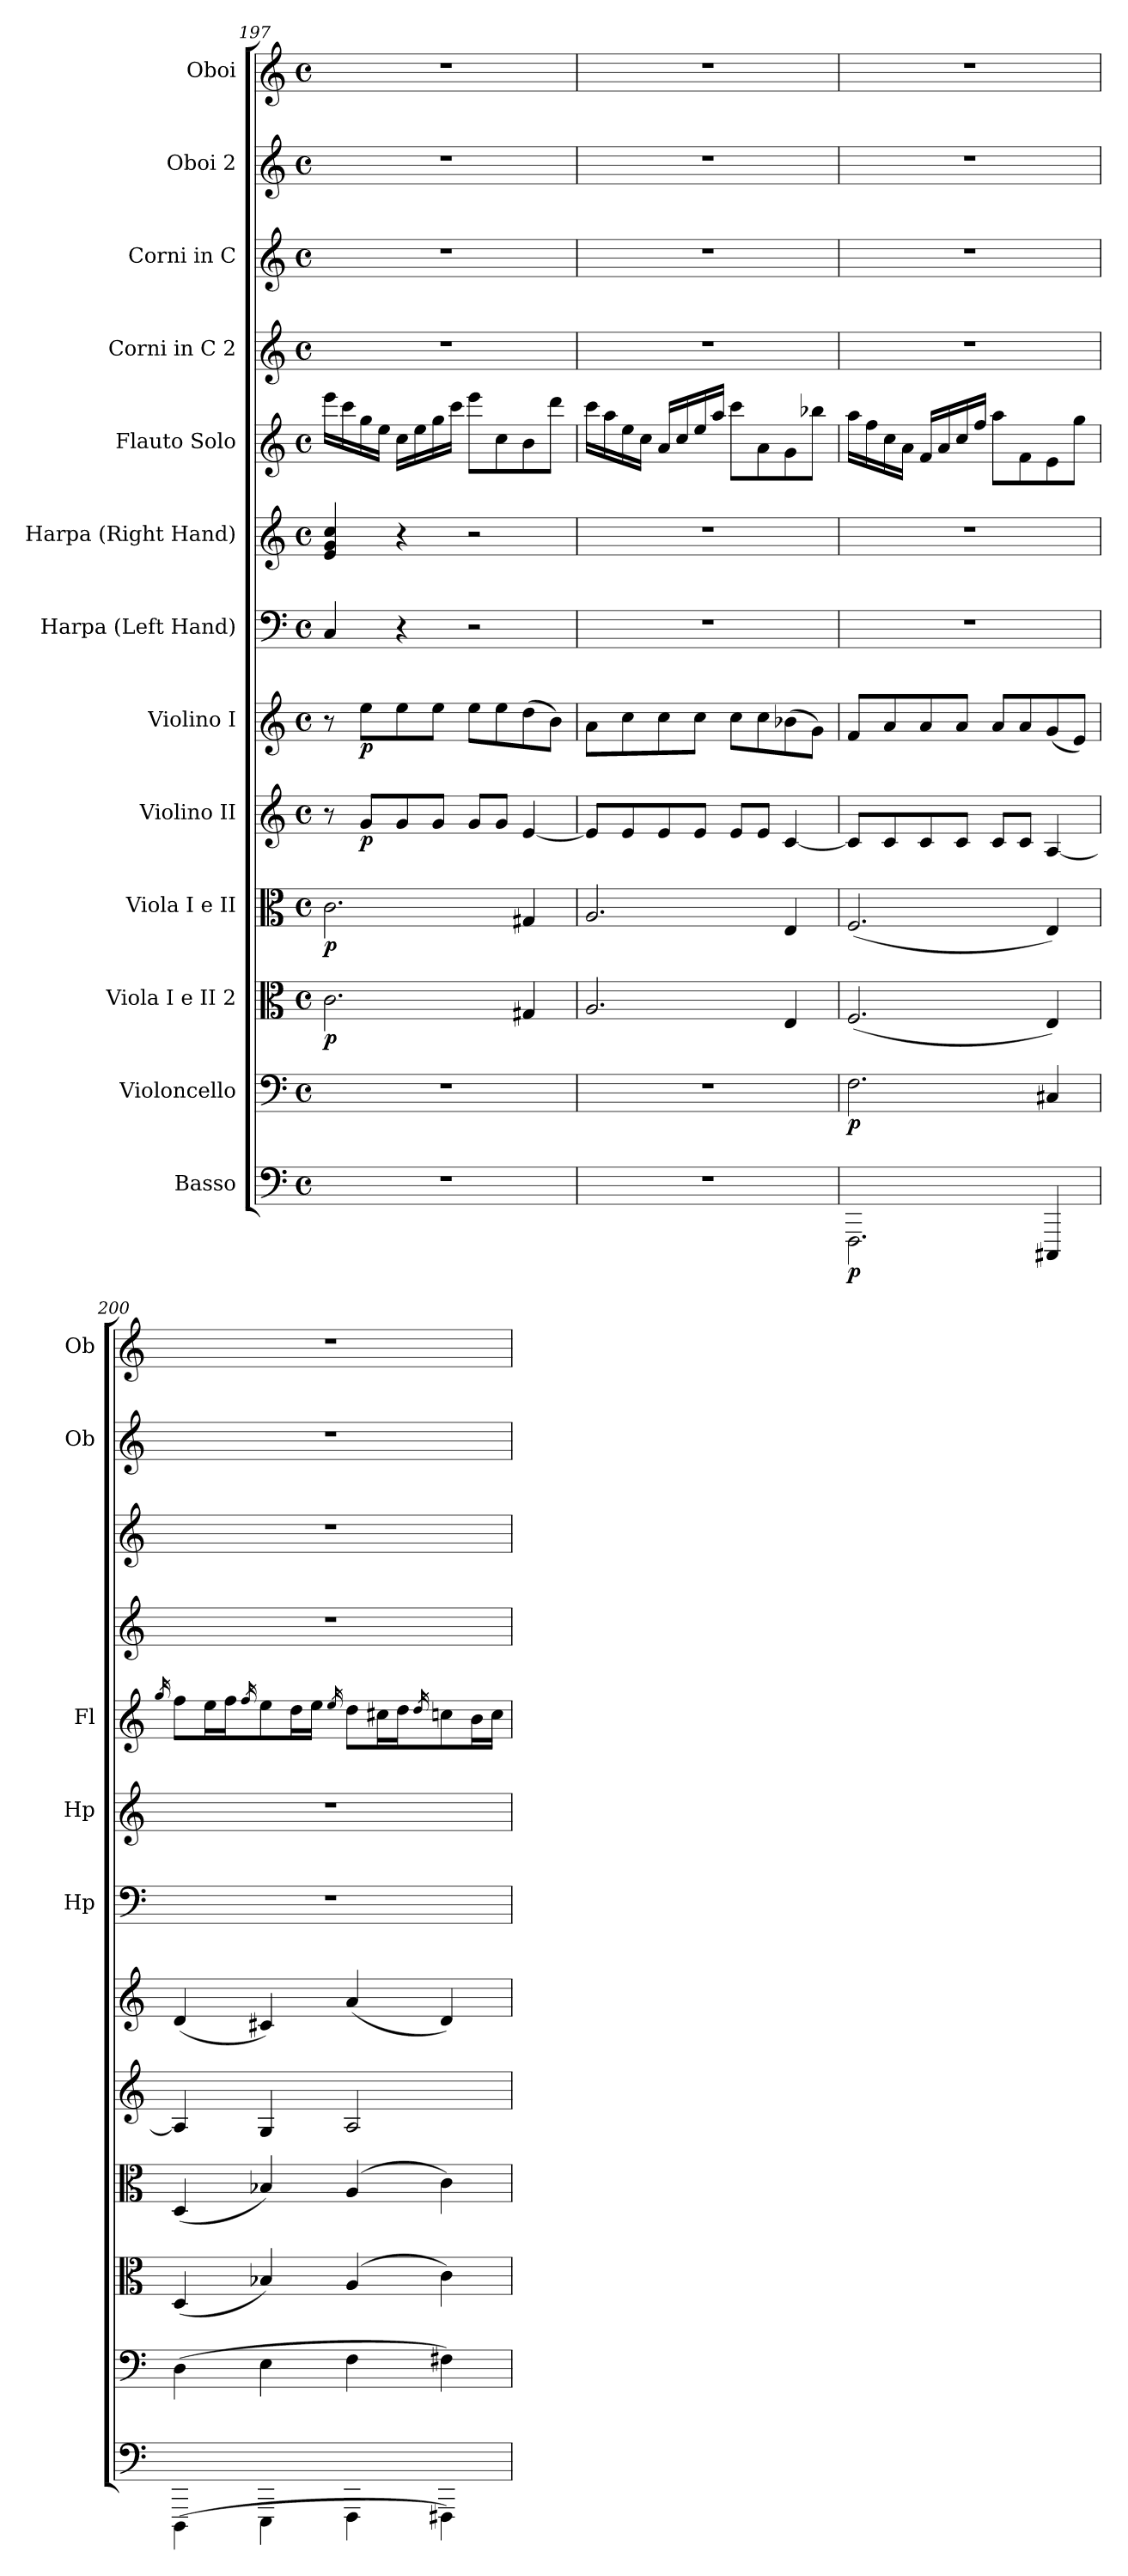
**kern	**dynam	**kern	**dynam	**kern	**dynam	**kern	**dynam	**kern	**dynam	**kern	**dynam	**kern	**kern	**kern	**kern	**kern	**kern	**kern
*part13	*part13	*part12	*part12	*part11	*part11	*part10	*part10	*part9	*part9	*part8	*part8	*part7	*part6	*part5	*part4	*part3	*part2	*part1
*staff13	*staff13	*staff12	*staff12	*staff11	*staff11	*staff10	*staff10	*staff9	*staff9	*staff8	*staff8	*staff7	*staff6	*staff5	*staff4	*staff3	*staff2	*staff1
*I"Basso	*	*I"Violoncello	*	*I"Viola I e II 2	*	*I"Viola I e II	*	*I"Violino II	*	*I"Violino I	*	*I"Harpa (Left Hand)	*I"Harpa (Right Hand)	*I"Flauto Solo	*I"Corni in C 2	*I"Corni in C	*I"Oboi 2	*I"Oboi
*	*	*	*	*	*	*	*	*	*	*	*	*I'Hp	*I'Hp	*I'Fl	*	*	*I'Ob	*I'Ob
*clefF4	*	*clefF4	*	*clefC3	*	*clefC3	*	*clefG2	*	*clefG2	*	*clefF4	*clefG2	*clefG2	*clefG2	*clefG2	*clefG2	*clefG2
*ITrd0c12	*	*	*	*	*	*	*	*	*	*	*	*	*	*	*ITrd0c12	*ITrd0c12	*	*
*k[]	*	*k[]	*	*k[]	*	*k[]	*	*k[]	*	*k[]	*	*k[]	*k[]	*k[]	*k[]	*k[]	*k[]	*k[]
*C:	*	*C:	*	*C:	*	*C:	*	*C:	*	*C:	*	*C:	*C:	*C:	*C:	*C:	*C:	*C:
*M4/4	*	*M4/4	*	*M4/4	*	*M4/4	*	*M4/4	*	*M4/4	*	*M4/4	*M4/4	*M4/4	*M4/4	*M4/4	*M4/4	*M4/4
*met(c)	*	*met(c)	*	*met(c)	*	*met(c)	*	*met(c)	*	*met(c)	*	*met(c)	*met(c)	*met(c)	*met(c)	*met(c)	*met(c)	*met(c)
=197	=197	=197	=197	=197	=197	=197	=197	=197	=197	=197	=197	=197	=197	=197	=197	=197	=197	=197
!	!	!	!	!	!LO:DY:b	!	!LO:DY:b	!	!	!	!	!	!	!	!	!	!	!
1r	.	1r	.	2.c\	p	2.c\	p	8r	.	8r	.	4C/	4e/ 4g/ 4cc/	16eee\LL	1r	1r	1r	1r
.	.	.	.	.	.	.	.	.	.	.	.	.	.	16ccc\	.	.	.	.
!	!	!	!	!	!	!	!	!	!LO:DY:b	!	!LO:DY:b	!	!	!	!	!	!	!
.	.	.	.	.	.	.	.	8g/L	p	8ee\L	p	.	.	16gg\	.	.	.	.
.	.	.	.	.	.	.	.	.	.	.	.	.	.	16ee\JJ	.	.	.	.
.	.	.	.	.	.	.	.	8g/	.	8ee\	.	4r	4r	16cc\LL	.	.	.	.
.	.	.	.	.	.	.	.	.	.	.	.	.	.	16ee\	.	.	.	.
.	.	.	.	.	.	.	.	8g/J	.	8ee\J	.	.	.	16gg\	.	.	.	.
.	.	.	.	.	.	.	.	.	.	.	.	.	.	16ccc\JJ	.	.	.	.
.	.	.	.	.	.	.	.	8g/L	.	8ee\L	.	2r	2r	8eee\L	.	.	.	.
.	.	.	.	.	.	.	.	8g/J	.	8ee\	.	.	.	8cc\	.	.	.	.
.	.	.	.	4G#X/	.	4G#X/	.	[4e/	.	(8dd\	.	.	.	8b\	.	.	.	.
.	.	.	.	.	.	.	.	.	.	8b\J)	.	.	.	8ddd\J	.	.	.	.
=198	=198	=198	=198	=198	=198	=198	=198	=198	=198	=198	=198	=198	=198	=198	=198	=198	=198	=198
1r	.	1r	.	2.A/	.	2.A/	.	8e/L]	.	8a\L	.	1r	1r	16ccc\LL	1r	1r	1r	1r
.	.	.	.	.	.	.	.	.	.	.	.	.	.	16aa\	.	.	.	.
.	.	.	.	.	.	.	.	8e/	.	8cc\	.	.	.	16ee\	.	.	.	.
.	.	.	.	.	.	.	.	.	.	.	.	.	.	16cc\JJ	.	.	.	.
.	.	.	.	.	.	.	.	8e/	.	8cc\	.	.	.	16a/LL	.	.	.	.
.	.	.	.	.	.	.	.	.	.	.	.	.	.	16cc/	.	.	.	.
.	.	.	.	.	.	.	.	8e/J	.	8cc\J	.	.	.	16ee/	.	.	.	.
.	.	.	.	.	.	.	.	.	.	.	.	.	.	16aa/JJ	.	.	.	.
.	.	.	.	.	.	.	.	8e/L	.	8cc\L	.	.	.	8ccc\L	.	.	.	.
.	.	.	.	.	.	.	.	8e/J	.	8cc\	.	.	.	8a\	.	.	.	.
.	.	.	.	4E/	.	4E/	.	[4c/	.	(8b-X\	.	.	.	8g\	.	.	.	.
.	.	.	.	.	.	.	.	.	.	8g\J)	.	.	.	8bb-X\J	.	.	.	.
!!LO:PB:g=z
=199	=199	=199	=199	=199	=199	=199	=199	=199	=199	=199	=199	=199	=199	=199	=199	=199	=199	=199
!	!LO:DY:b	!	!LO:DY:b	!	!	!	!	!	!	!	!	!	!	!	!	!	!	!
2.FFF\	p	2.F\	p	(2.F/	.	(2.F/	.	8c/L]	.	8f/L	.	1r	1r	16aa\LL	1r	1r	1r	1r
.	.	.	.	.	.	.	.	.	.	.	.	.	.	16ff\	.	.	.	.
.	.	.	.	.	.	.	.	8c/	.	8a/	.	.	.	16cc\	.	.	.	.
.	.	.	.	.	.	.	.	.	.	.	.	.	.	16a\JJ	.	.	.	.
.	.	.	.	.	.	.	.	8c/	.	8a/	.	.	.	16f/LL	.	.	.	.
.	.	.	.	.	.	.	.	.	.	.	.	.	.	16a/	.	.	.	.
.	.	.	.	.	.	.	.	8c/J	.	8a/J	.	.	.	16cc/	.	.	.	.
.	.	.	.	.	.	.	.	.	.	.	.	.	.	16ff/JJ	.	.	.	.
.	.	.	.	.	.	.	.	8c/L	.	8a/L	.	.	.	8aa\L	.	.	.	.
.	.	.	.	.	.	.	.	8c/J	.	8a/	.	.	.	8f\	.	.	.	.
4CCC#X/	.	4C#X/	.	4E/)	.	4E/)	.	[4A/	.	(8g/	.	.	.	8e\	.	.	.	.
.	.	.	.	.	.	.	.	.	.	8e/J)	.	.	.	8gg\J	.	.	.	.
=200	=200	=200	=200	=200	=200	=200	=200	=200	=200	=200	=200	=200	=200	=200	=200	=200	=200	=200
.	.	.	.	.	.	.	.	.	.	.	.	.	.	16qgg/	.	.	.	.
(4DDD\	.	(4D\	.	(4D/	.	(4D/	.	4A/]	.	(4d/	.	1r	1r	8ff\L	1r	1r	1r	1r
.	.	.	.	.	.	.	.	.	.	.	.	.	.	16ee\L	.	.	.	.
.	.	.	.	.	.	.	.	.	.	.	.	.	.	16ff\J	.	.	.	.
.	.	.	.	.	.	.	.	.	.	.	.	.	.	16qff/	.	.	.	.
4EEE\	.	4E\	.	4B-X/)	.	4B-X/)	.	4G/	.	4c#X/)	.	.	.	8ee\	.	.	.	.
.	.	.	.	.	.	.	.	.	.	.	.	.	.	16dd\L	.	.	.	.
.	.	.	.	.	.	.	.	.	.	.	.	.	.	16ee\JJ	.	.	.	.
.	.	.	.	.	.	.	.	.	.	.	.	.	.	16qee/	.	.	.	.
4FFF\	.	4F\	.	(4A/	.	(4A/	.	2A/	.	(4a/	.	.	.	8dd\L	.	.	.	.
.	.	.	.	.	.	.	.	.	.	.	.	.	.	16cc#X\L	.	.	.	.
.	.	.	.	.	.	.	.	.	.	.	.	.	.	16dd\J	.	.	.	.
.	.	.	.	.	.	.	.	.	.	.	.	.	.	16qdd/	.	.	.	.
4FFF#X\)	.	4F#X\)	.	4c\)	.	4c\)	.	.	.	4d/)	.	.	.	8ccn\	.	.	.	.
.	.	.	.	.	.	.	.	.	.	.	.	.	.	16b\L	.	.	.	.
.	.	.	.	.	.	.	.	.	.	.	.	.	.	16cc\JJ	.	.	.	.
=	=	=	=	=	=	=	=	=	=	=	=	=	=	=	=	=	=	=
*-	*-	*-	*-	*-	*-	*-	*-	*-	*-	*-	*-	*-	*-	*-	*-	*-	*-	*-
